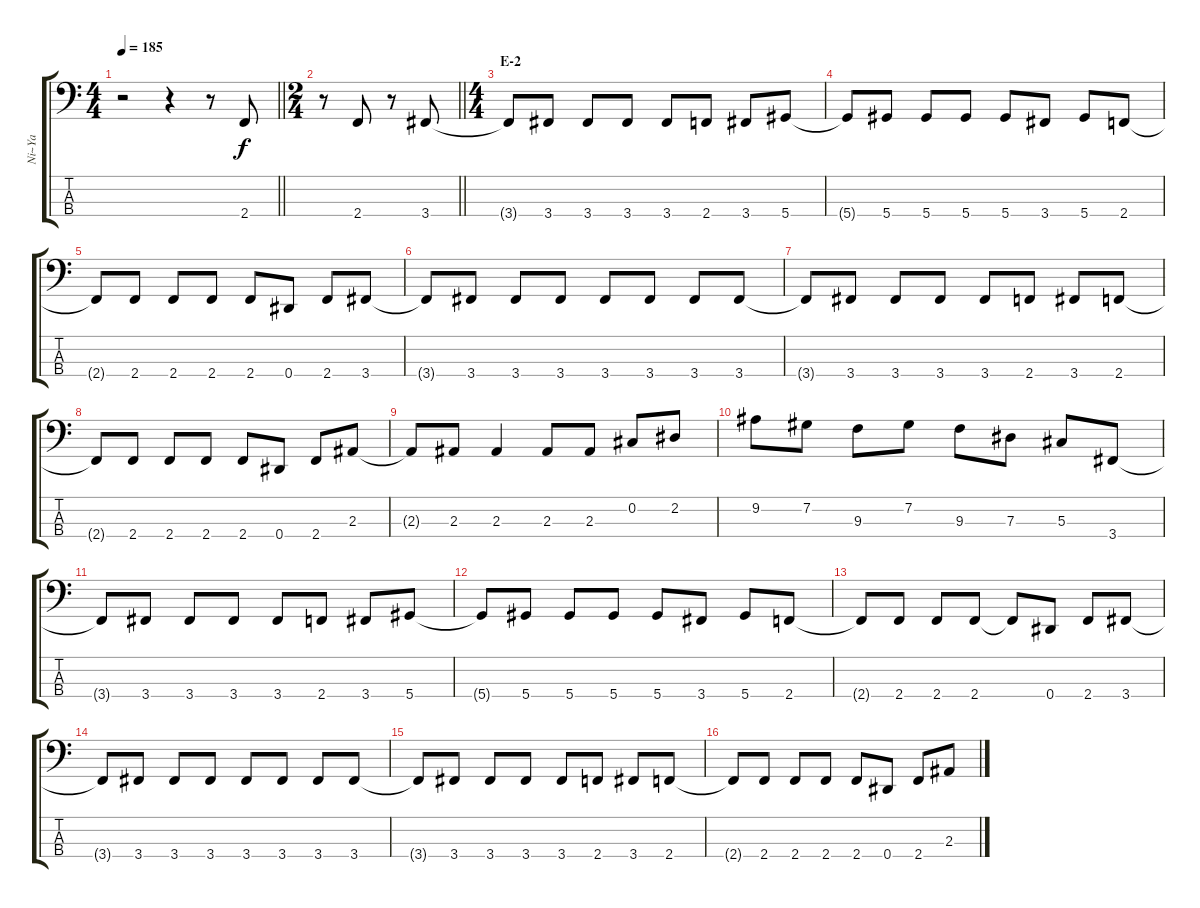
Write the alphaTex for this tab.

\track ("Ni~Ya" "Ni~Ya") {instrument electricbasspick}
\staff {score tabs}
\tuning (Gb2 Db2 Ab1 Eb1) {hide}
\ts (4 4)
\tempo 185
\clef f4
\barLineRight lightlight
\ks c
r.2{dy f} r.4 r.8 2.4.8 |
\ts (2 4)
\barLineRight lightlight
r.8 2.4.8 r.8 3.4.8 |
\ts (4 4)
\section ("" "E-2")
3.4{t}.8 3.4.8 3.4.8 3.4.8 3.4.8 2.4.8 3.4.8 5.4.8 |
5.4{t}.8 5.4.8 5.4.8 5.4.8 5.4.8 3.4.8 5.4.8 2.4.8 |
2.4{t}.8 2.4.8 2.4.8 2.4.8 2.4.8 0.4.8 2.4.8 3.4.8 |
3.4{t}.8 3.4.8 3.4.8 3.4.8 3.4.8 3.4.8 3.4.8 3.4.8 |
3.4{t}.8 3.4.8 3.4.8 3.4.8 3.4.8 2.4.8 3.4.8 2.4.8 |
2.4{t}.8 2.4.8 2.4.8 2.4.8 2.4.8 0.4.8 2.4.8 2.3.8 |
2.3{t}.8 2.3.8 2.3.4 2.3.8 2.3.8 0.2.8 2.2.8 |
9.2.8 7.2.8 9.3.8 7.2.8 9.3.8 7.3.8 5.3.8 3.4.8 |
3.4{t}.8 3.4.8 3.4.8 3.4.8 3.4.8 2.4.8 3.4.8 5.4.8 |
5.4{t}.8 5.4.8 5.4.8 5.4.8 5.4.8 3.4.8 5.4.8 2.4.8 |
2.4{t}.8 2.4.8 2.4.8 2.4.8 2.4{t}.8 0.4.8 2.4.8 3.4.8 |
3.4{t}.8 3.4.8 3.4.8 3.4.8 3.4.8 3.4.8 3.4.8 3.4.8 |
3.4{t}.8 3.4.8 3.4.8 3.4.8 3.4.8 2.4.8 3.4.8 2.4.8 |
2.4{t}.8 2.4.8 2.4.8 2.4.8 2.4.8 0.4.8 2.4.8 2.3.8
